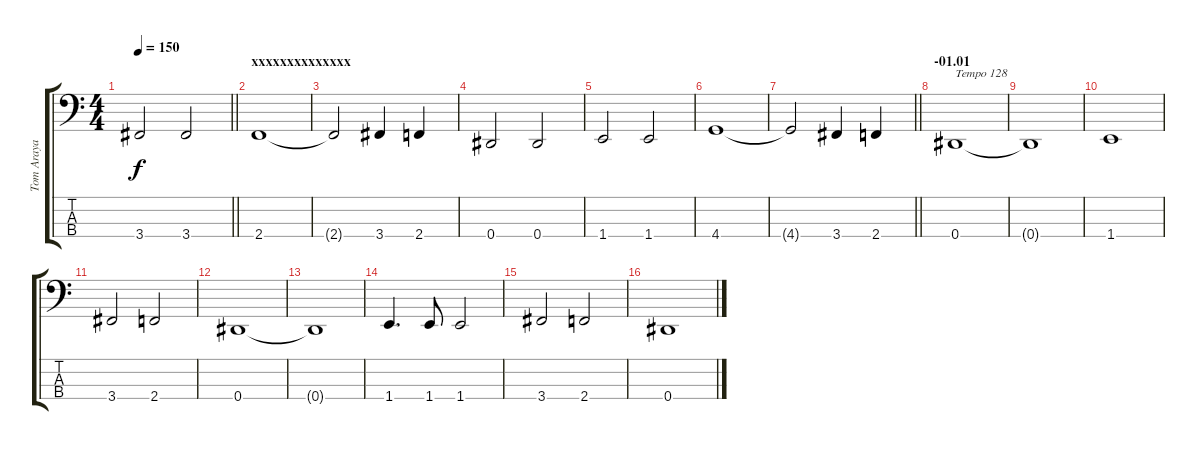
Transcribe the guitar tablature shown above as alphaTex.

\track ("Tom Araya (Bass)" "Tom Araya ") {instrument electricbasspick}
\staff {score tabs}
\tuning (Gb2 Db2 Ab1 Eb1) {hide}
\ts (4 4)
\tempo 150
\clef f4
\barLineRight lightlight
\ks c
3.4.2{dy f} 3.4.2 |
\section ("" "xxxxxxxxxxxxxx")
2.4.1 |
2.4{t}.2 3.4.4 2.4.4 |
0.4.2 0.4.2 |
1.4.2 1.4.2 |
4.4.1 |
\barLineRight lightlight
4.4{t}.2 3.4.4 2.4.4 |
\section ("" "-01.01")
0.4.1{txt "Tempo 128"} |
0.4{t}.1 |
1.4.1 |
3.4.2 2.4.2 |
0.4.1 |
0.4{t}.1 |
1.4.4{d} 1.4.8 1.4.2 |
3.4.2 2.4.2 |
0.4.1
